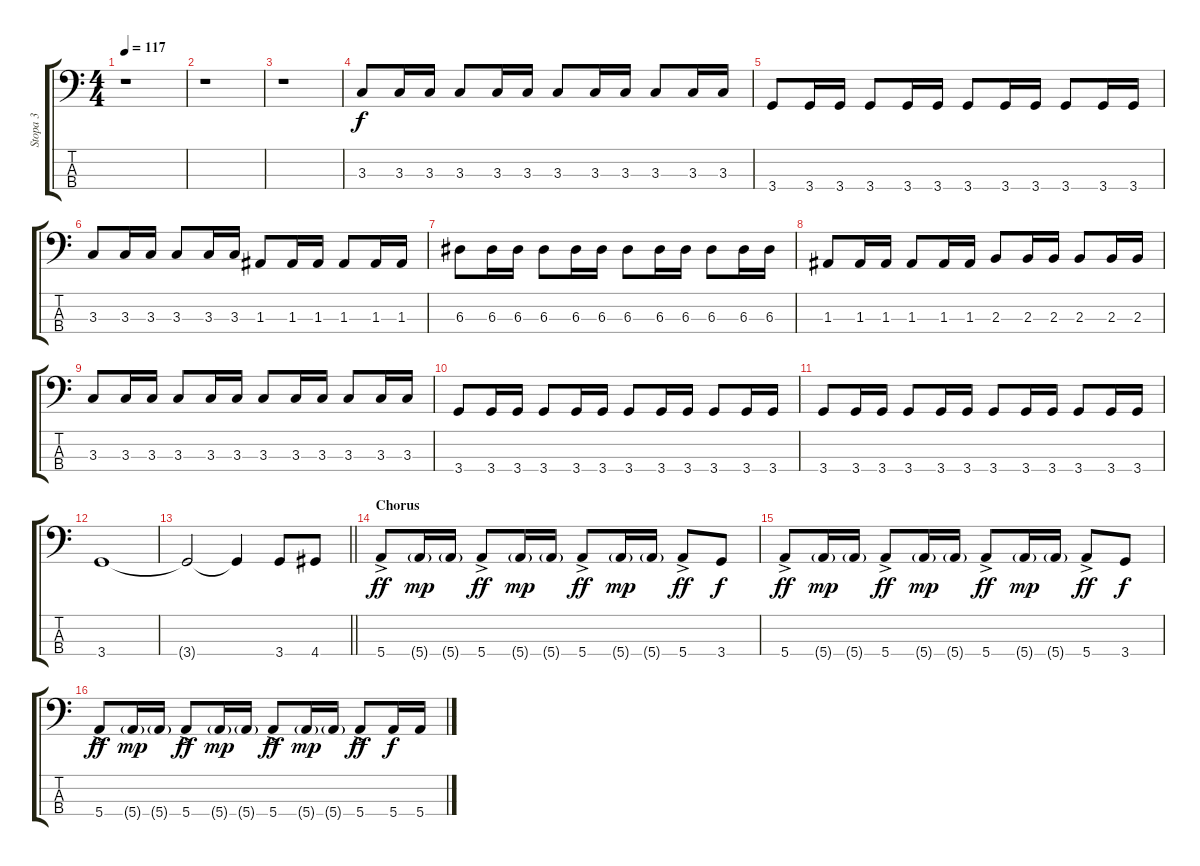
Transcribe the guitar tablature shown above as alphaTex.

\track ("Stopa 3" "Stopa 3") {instrument electricbassfinger}
\staff {score tabs}
\tuning (G2 D2 A1 E1) {hide}
\ts (4 4)
\tempo 117
\clef f4
\ks c
r.1{dy f} |
r.1 |
r.1 |
3.3.8 3.3.16 3.3.16 3.3.8 3.3.16 3.3.16 3.3.8 3.3.16 3.3.16 3.3.8 3.3.16 3.3.16 |
3.4.8 3.4.16 3.4.16 3.4.8 3.4.16 3.4.16 3.4.8 3.4.16 3.4.16 3.4.8 3.4.16 3.4.16 |
3.3.8 3.3.16 3.3.16 3.3.8 3.3.16 3.3.16 1.3.8 1.3.16 1.3.16 1.3.8 1.3.16 1.3.16 |
6.3.8 6.3.16 6.3.16 6.3.8 6.3.16 6.3.16 6.3.8 6.3.16 6.3.16 6.3.8 6.3.16 6.3.16 |
1.3.8 1.3.16 1.3.16 1.3.8 1.3.16 1.3.16 2.3.8 2.3.16 2.3.16 2.3.8 2.3.16 2.3.16 |
3.3.8 3.3.16 3.3.16 3.3.8 3.3.16 3.3.16 3.3.8 3.3.16 3.3.16 3.3.8 3.3.16 3.3.16 |
3.4.8 3.4.16 3.4.16 3.4.8 3.4.16 3.4.16 3.4.8 3.4.16 3.4.16 3.4.8 3.4.16 3.4.16 |
3.4.8 3.4.16 3.4.16 3.4.8 3.4.16 3.4.16 3.4.8 3.4.16 3.4.16 3.4.8 3.4.16 3.4.16 |
3.4.1 |
\barLineRight lightlight
3.4{t}.2 3.4{t}.4 3.4.8 4.4.8 |
\section ("" "Chorus")
5.4{ac}.8{dy ff} 5.4{g}.16{dy mp} 5.4{g}.16 5.4{ac}.8{dy ff} 5.4{g}.16{dy mp} 5.4{g}.16 5.4{ac}.8{dy ff} 5.4{g}.16{dy mp} 5.4{g}.16 5.4{ac}.8{dy ff} 3.4.8{dy f} |
5.4{ac}.8{dy ff} 5.4{g}.16{dy mp} 5.4{g}.16 5.4{ac}.8{dy ff} 5.4{g}.16{dy mp} 5.4{g}.16 5.4{ac}.8{dy ff} 5.4{g}.16{dy mp} 5.4{g}.16 5.4{ac}.8{dy ff} 3.4.8{dy f} |
5.4{ac}.8{dy ff} 5.4{g}.16{dy mp} 5.4{g}.16 5.4{ac}.8{dy ff} 5.4{g}.16{dy mp} 5.4{g}.16 5.4{ac}.8{dy ff} 5.4{g}.16{dy mp} 5.4{g}.16 5.4{ac}.8{dy ff} 5.4.16{dy f} 5.4.16
